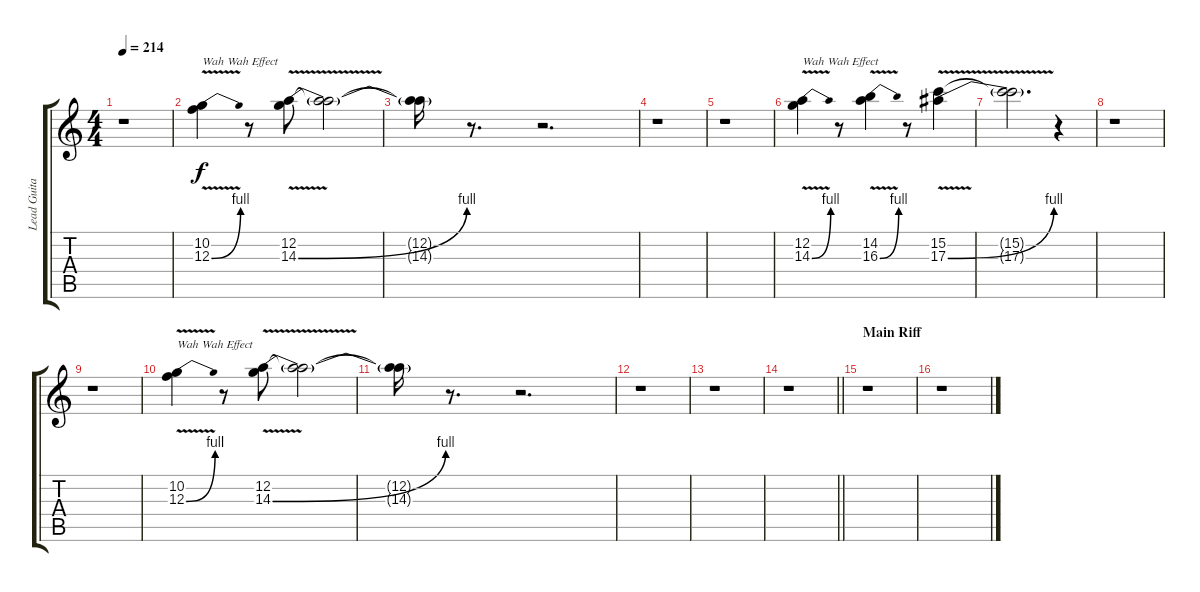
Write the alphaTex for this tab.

\track ("Lead Guitar I" "Lead Guita") {instrument distortionguitar}
\staff {score tabs}
\tuning (D4 A3 F3 C3 G2 D2) {hide}
\ts (4 4)
\tempo 214
\clef g2
\ks c
r.1{dy f} |
(10.2 12.3{be (bend 0 0 60 4) v}).4{txt "Wah Wah Effect" volume 14 balance 8 instrument distortionguitar} r.8 (12.2 14.3{be (bend 0 0 60 4) v}).8 (12.2{t} 14.3{t}).2 |
(12.2{t} 14.3{t}).16 r.8{d} r.2{d} |
r.1 |
r.1 |
(12.2 14.3{be (bend 0 0 60 4) v}).4{txt "Wah Wah Effect"} r.8 (14.2 16.3{be (bend 0 0 60 4) v}).4 r.8 (15.2 17.3{be (bend 0 0 60 4) v}).4 |
(15.2{t} 17.3{t}).2{d volume 13} r.4 |
r.1 |
r.1 |
(10.2 12.3{be (bend 0 0 60 4) v}).4{txt "Wah Wah Effect" volume 14} r.8 (12.2 14.3{be (bend 0 0 60 4) v}).8 (12.2{t} 14.3{t}).2 |
(12.2{t} 14.3{t}).16 r.8{d} r.2{d} |
r.1 |
r.1 |
\barLineRight lightlight
r.1 |
\section ("" "Main Riff")
r.1 |
r.1
